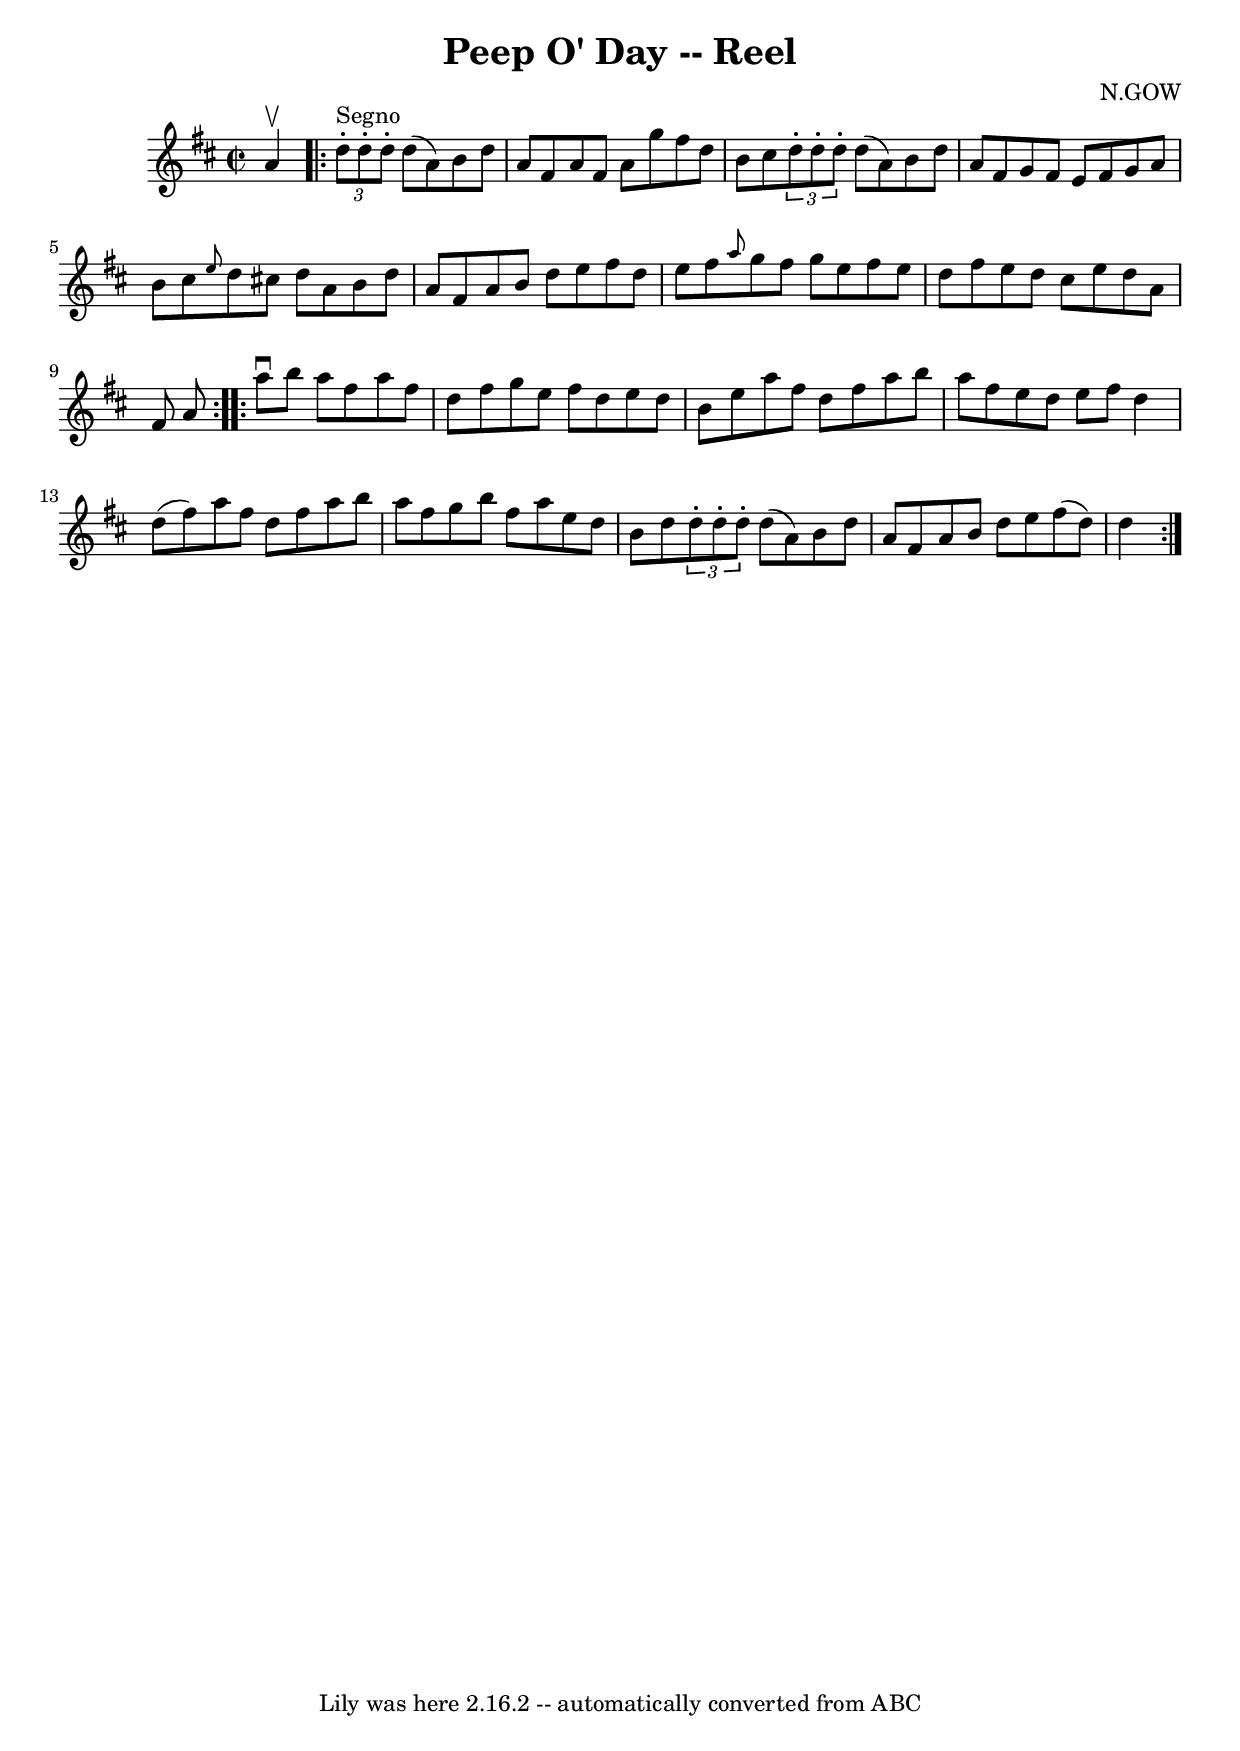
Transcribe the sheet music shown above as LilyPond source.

\version "2.7.40"
\include "Mammoth.ily"
\header {
	%% book = "Ryan's Mammoth Collection"
	composer = "N.GOW"
	crossRefNumber = "1"
	footnotes = "\\\\258"
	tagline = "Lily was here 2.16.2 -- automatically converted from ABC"
	title = "Peep O' Day -- Reel"
}
voicedefault =  {


\override Staff.TimeSignature #'style = #'C
 \time 2/2 \key d \major a'4^\upbow   \repeat volta 2 {     \times 2/3 {   
d''8^"Segno"-. d''8 -. d''8 -. } d''8 (a'8) b'8 d''8 a'8   
 fis'8    |
 a'8 fis'8 a'8 g''8 fis''8 d''8 b'8    
cis''8    |
   \times 2/3 { d''8 -. d''8 -. d''8 -. } d''8 (
a'8) b'8 d''8 a'8 fis'8    |
 g'8 fis'8 e'8    
fis'8 g'8 a'8 b'8 cis''8    |
     \grace { e''8  } d''8 
 cis''!8 d''8 a'8 b'8 d''8 a'8 fis'8    |
 a'8    
b'8 d''8 e''8 fis''8 d''8 e''8 fis''8    |
 \grace {    
a''8  } g''8 fis''8 g''8 e''8 fis''8 e''8 d''8 fis''8    
|
 e''8 d''8 cis''8 e''8 d''8 a'8 fis'8 a'8    }   
  \repeat volta 2 { a''8^\downbow b''8 a''8 fis''8 a''8 fis''8 
 d''8 fis''8    |
 g''8 e''8 fis''8 d''8 e''8 d''8  
 b'8 e''8    |
 a''8 fis''8 d''8 fis''8 a''8 b''8    
a''8 fis''8    |
 e''8 d''8 e''8 fis''8 d''4 d''8 (
fis''8)   |
 a''8 fis''8 d''8 fis''8 a''8 b''8    
a''8 fis''8    |
 g''8 b''8 fis''8 a''8 e''8 d''8    
b'8 d''8    |
   \times 2/3 { d''8 -. d''8 -. d''8 -. } d''8 (
 a'8) b'8 d''8 a'8 fis'8    |
 a'8 b'8 d''8    
e''8 fis''8 (d''8) d''4        }   
}

\score{
    <<

	\context Staff="default"
	{
	    \voicedefault 
	}

    >>
	\layout {
	}
	\midi {}
}
